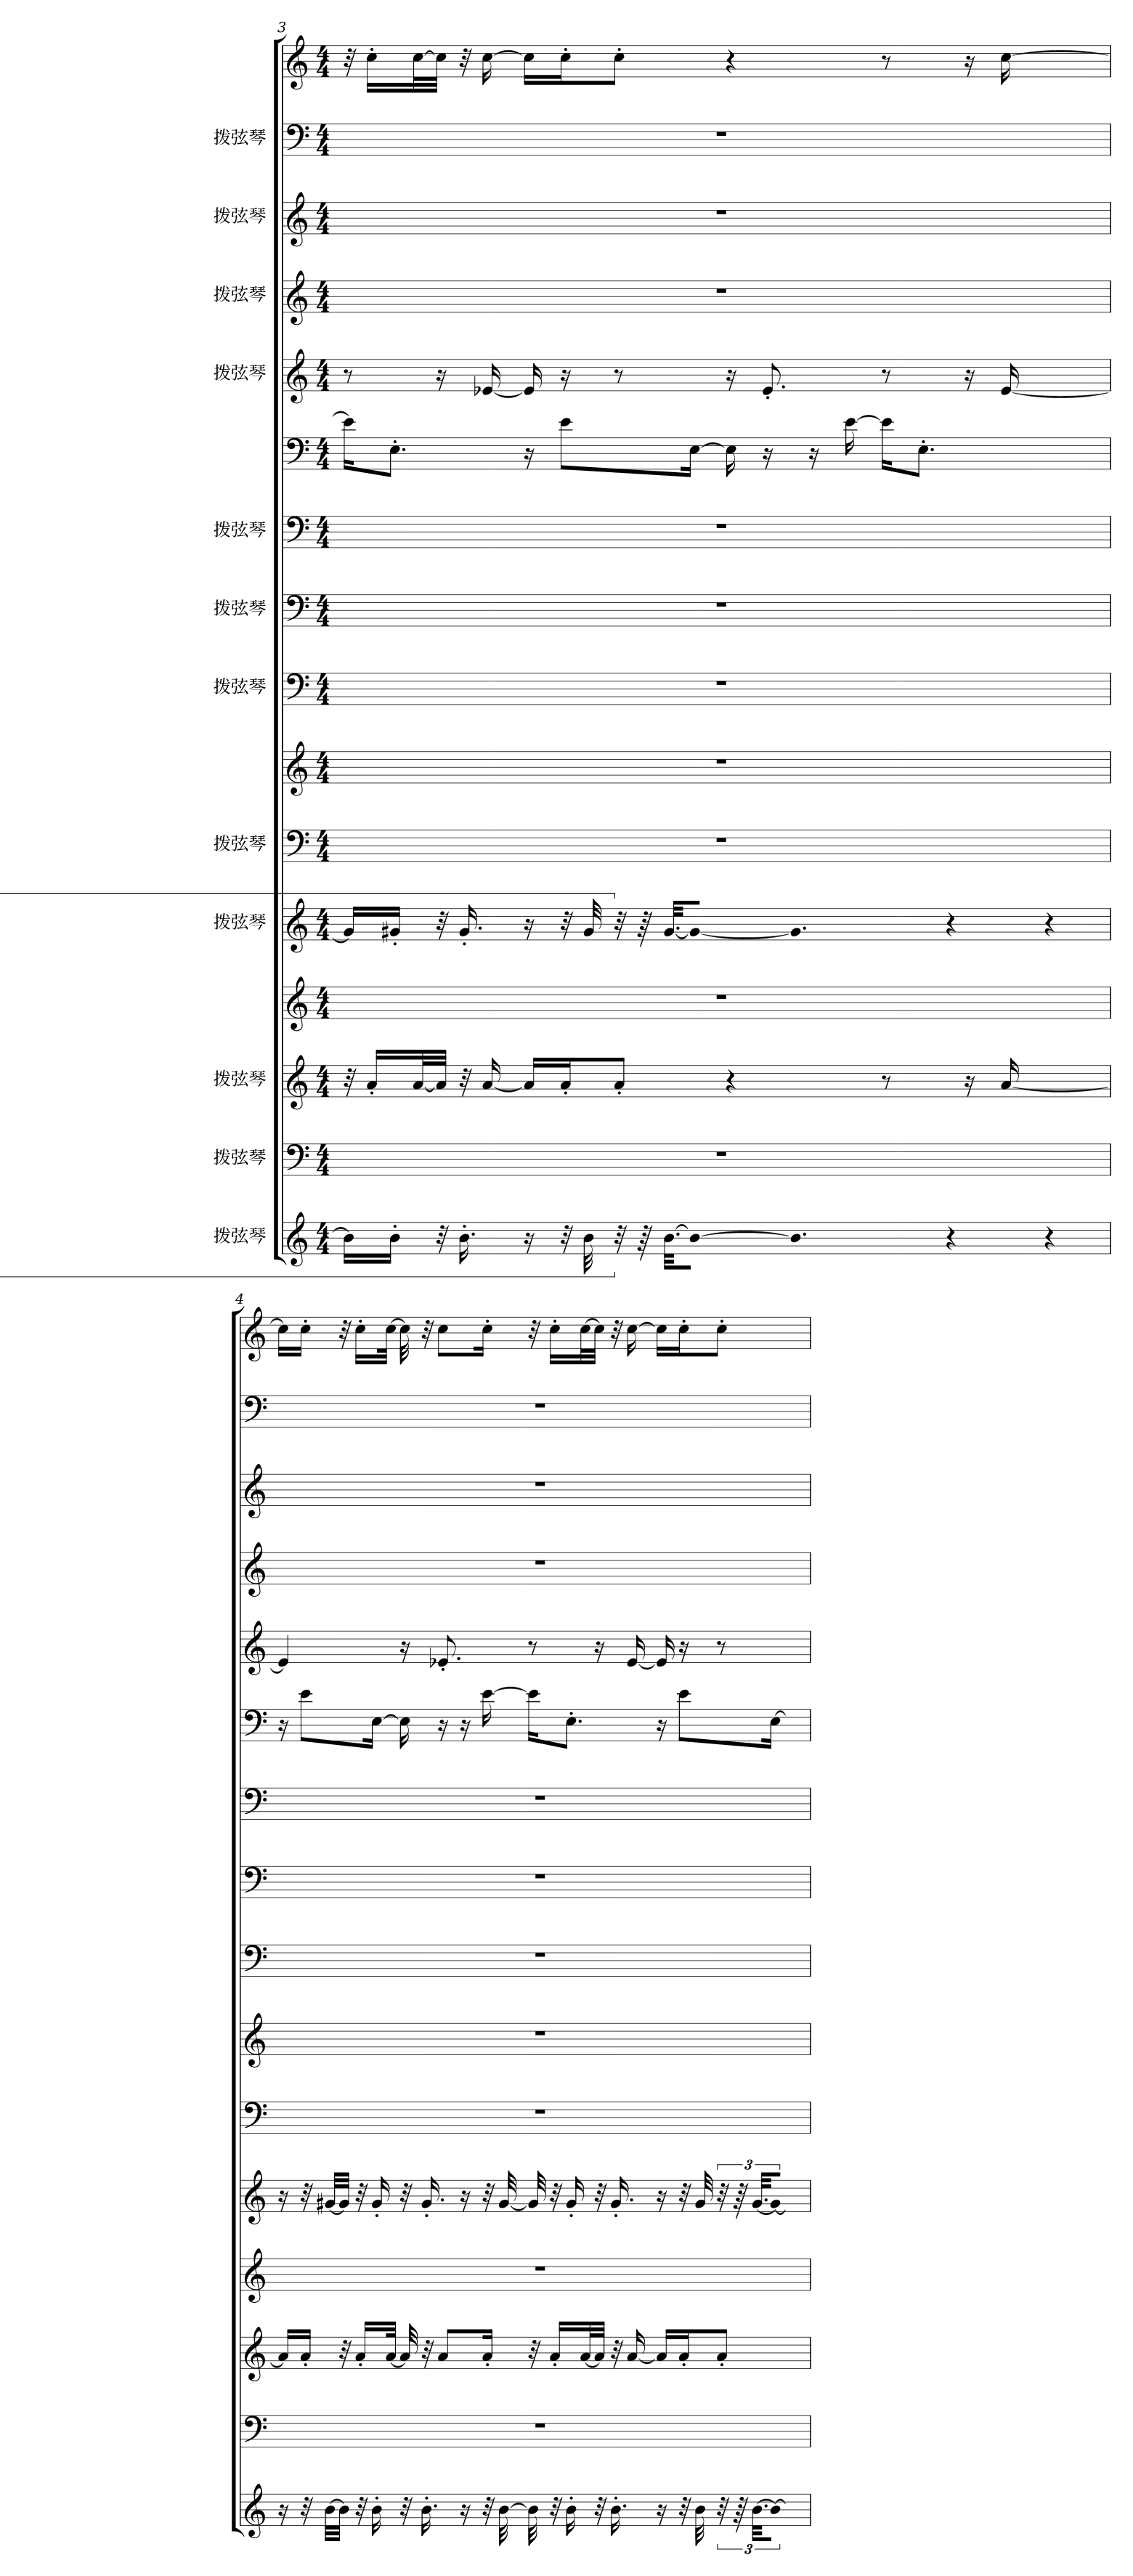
**kern	**kern	**kern	**kern	**kern	**kern	**kern	**kern	**kern	**kern	**kern	**kern	**kern	**kern	**kern	**kern
*part12	*part11	*part10	*part10	*part9	*part8	*part8	*part7	*part6	*part5	*part5	*part4	*part3	*part2	*part1	*part1
*staff16	*staff15	*staff14	*staff13	*staff12	*staff11	*staff10	*staff9	*staff8	*staff7	*staff6	*staff5	*staff4	*staff3	*staff2	*staff1
*I"拨弦琴	*I"拨弦琴	*I"拨弦琴	*	*I"拨弦琴	*I"拨弦琴	*	*I"拨弦琴	*I"拨弦琴	*I"拨弦琴	*	*I"拨弦琴	*I"拨弦琴	*I"拨弦琴	*I"拨弦琴	*
!!LO:PB:g=z
*clefG2	*clefF4	*clefG2	*clefG2	*clefG2	*clefF4	*clefG2	*clefF4	*clefF4	*clefF4	*clefF4	*clefG2	*clefG2	*clefG2	*clefF4	*clefG2
*k[]	*k[]	*k[]	*k[]	*k[]	*k[]	*k[]	*k[]	*k[]	*k[]	*k[]	*k[]	*k[]	*k[]	*k[]	*k[]
*M4/4	*M4/4	*M4/4	*M4/4	*M4/4	*M4/4	*M4/4	*M4/4	*M4/4	*M4/4	*M4/4	*M4/4	*M4/4	*M4/4	*M4/4	*M4/4
=3	=3	=3	=3	=3	=3	=3	=3	=3	=3	=3	=3	=3	=3	=3	=3
16b\LL]	1r	32r	1r	16g#/LL]	1r	1r	1r	1r	1r	16e\KL]	8r	1r	1r	1r	32r
.	.	16a'/LL	.	.	.	.	.	.	.	.	.	.	.	.	16cc'\LL
16b'\JJ	.	.	.	16g#X'/JJ	.	.	.	.	.	8.E'\J	.	.	.	.	.
.	.	[32a/L	.	.	.	.	.	.	.	.	.	.	.	.	[32cc\L
32r	.	32a/JJJ]	.	32r	.	.	.	.	.	.	16r	.	.	.	32cc\JJJ]
16.b'\	.	32r	.	16.g#'/	.	.	.	.	.	.	.	.	.	.	32r
.	.	[16a/	.	.	.	.	.	.	.	.	[16e-X/	.	.	.	[16cc\
16r	.	16a/LL]	.	16r	.	.	.	.	.	16r	16e-/]	.	.	.	16cc\LL]
32r	.	16a'/J	.	32r	.	.	.	.	.	8e\L	16r	.	.	.	16cc'\J
32b\	.	.	.	32g#/	.	.	.	.	.	.	.	.	.	.	.
48r	.	8a'/J	.	48r	.	.	.	.	.	.	8r	.	.	.	8cc'\J
96r	.	.	.	96r	.	.	.	.	.	.	.	.	.	.	.
[48.b\KLL	.	.	.	[48.g#/KLL	.	.	.	.	.	.	.	.	.	.	.
16b\JJ_	.	.	.	16g#/JJ_	.	.	.	.	.	[16E\Jk	.	.	.	.	.
8.b\]	.	4r	.	8.g#/]	.	.	.	.	.	16E\]	16r	.	.	.	4r
.	.	.	.	.	.	.	.	.	.	16r	8.e-'/	.	.	.	.
.	.	.	.	.	.	.	.	.	.	16r	.	.	.	.	.
16r	.	.	.	16r	.	.	.	.	.	[16e\	.	.	.	.	.
4r	.	8r	.	4r	.	.	.	.	.	16e\KL]	8r	.	.	.	8r
.	.	.	.	.	.	.	.	.	.	8.E'\J	.	.	.	.	.
.	.	16r	.	.	.	.	.	.	.	.	16r	.	.	.	16r
.	.	[16a/	.	.	.	.	.	.	.	.	[16e-/	.	.	.	[16cc\
!!LO:PB:g=z
=4	=4	=4	=4	=4	=4	=4	=4	=4	=4	=4	=4	=4	=4	=4	=4
16r	1r	16a/LL]	1r	16r	1r	1r	1r	1r	1r	16r	4e-/]	1r	1r	1r	16cc\LL]
32r	.	16a'/JJ	.	32r	.	.	.	.	.	8e\L	.	.	.	.	16cc'\JJ
[32b\LLL	.	.	.	[32g#X/LLL	.	.	.	.	.	.	.	.	.	.	.
32b\JJJ]	.	32r	.	32g#/JJJ]	.	.	.	.	.	.	.	.	.	.	32r
32r	.	16a'/LL	.	32r	.	.	.	.	.	.	.	.	.	.	16cc'\LL
16b'\	.	.	.	16g#'/	.	.	.	.	.	[16E\Jk	.	.	.	.	.
.	.	[32a/JJk	.	.	.	.	.	.	.	.	.	.	.	.	[32cc\JJk
32r	.	32a/]	.	32r	.	.	.	.	.	16E\]	16r	.	.	.	32cc\]
16.b'\	.	32r	.	16.g#'/	.	.	.	.	.	.	.	.	.	.	32r
.	.	8a/L	.	.	.	.	.	.	.	16r	8.e-X'/	.	.	.	8cc\L
16r	.	.	.	16r	.	.	.	.	.	16r	.	.	.	.	.
32r	.	16a'/Jk	.	32r	.	.	.	.	.	[16e\	.	.	.	.	16cc'\Jk
[32b\	.	.	.	[32g#/	.	.	.	.	.	.	.	.	.	.	.
32b\]	.	32r	.	32g#/]	.	.	.	.	.	16e\KL]	8r	.	.	.	32r
32r	.	16a'/LL	.	32r	.	.	.	.	.	.	.	.	.	.	16cc'\LL
16b'\	.	.	.	16g#'/	.	.	.	.	.	8.E'\J	.	.	.	.	.
.	.	[32a/L	.	.	.	.	.	.	.	.	.	.	.	.	[32cc\L
32r	.	32a/JJJ]	.	32r	.	.	.	.	.	.	16r	.	.	.	32cc\JJJ]
16.b'\	.	32r	.	16.g#'/	.	.	.	.	.	.	.	.	.	.	32r
.	.	[16a/	.	.	.	.	.	.	.	.	[16e-/	.	.	.	[16cc\
16r	.	16a/LL]	.	16r	.	.	.	.	.	16r	16e-/]	.	.	.	16cc\LL]
32r	.	16a'/J	.	32r	.	.	.	.	.	8e\L	16r	.	.	.	16cc'\J
32b\	.	.	.	32g#/	.	.	.	.	.	.	.	.	.	.	.
48r	.	8a'/J	.	48r	.	.	.	.	.	.	8r	.	.	.	8cc'\J
96r	.	.	.	96r	.	.	.	.	.	.	.	.	.	.	.
[48.b\KLL	.	.	.	[48.g#/KLL	.	.	.	.	.	.	.	.	.	.	.
16b\JJ_	.	.	.	16g#/JJ_	.	.	.	.	.	[16E\Jk	.	.	.	.	.
=	=	=	=	=	=	=	=	=	=	=	=	=	=	=	=
*-	*-	*-	*-	*-	*-	*-	*-	*-	*-	*-	*-	*-	*-	*-	*-
